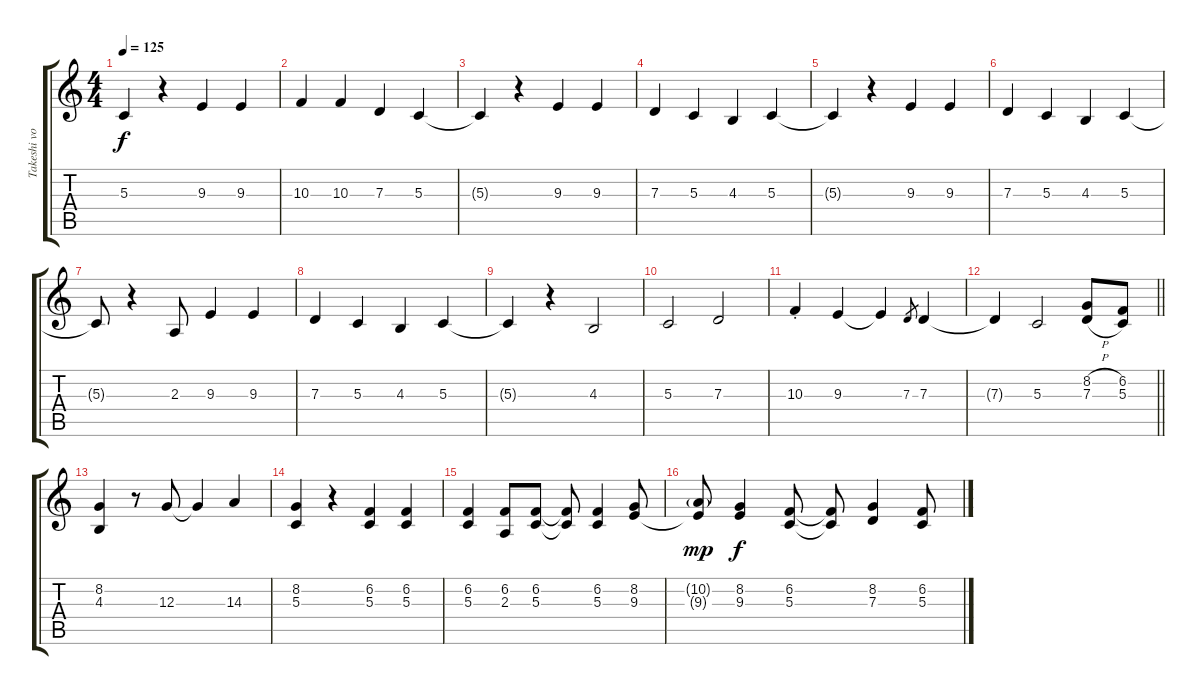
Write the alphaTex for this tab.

\track ("Takeshi voice" "Takeshi vo") {instrument oboe}
\staff {score tabs}
\tuning (E4 B3 G3 D3 A2 E2) {hide}
\ts (4 4)
\tempo 125
\clef g2
\ks c
5.3{t}.4{dy f} r.4 9.3.4 9.3.4 |
10.3.4 10.3.4 7.3.4 5.3.4 |
5.3{t}.4 r.4 9.3.4 9.3.4 |
7.3.4 5.3.4 4.3.4 5.3.4 |
5.3{t}.4 r.4 9.3.4 9.3.4 |
7.3.4 5.3.4 4.3.4 5.3.4 |
5.3{t}.8 r.4 2.3.8 9.3.4 9.3.4 |
7.3.4 5.3.4 4.3.4 5.3.4 |
5.3{t}.4 r.4 4.3.2 |
5.3.2 7.3.2 |
10.3{st}.4 9.3.4 9.3{t}.4 7.3.8{gr} 7.3.4 |
\barLineRight lightlight
7.3{t}.4 5.3.2 (8.2{h} 7.3{h}).8 (6.2 5.3).8 |
(8.2 4.3).4 r.8 12.3.8 12.3{t}.4 14.3.4 |
(8.2 5.3).4 r.4 (6.2 5.3).4 (6.2 5.3).4 |
(6.2 5.3).4 (6.2 2.3).8 (6.2 5.3).8 (6.2{t} 5.3{t}).8 (6.2 5.3).4 (8.2 9.3).8 |
(10.2{g} 9.3{t}).8{dy mp} (8.2 9.3).4{dy f} (6.2 5.3).8 (6.2{t} 5.3{t}).8 (8.2 7.3).4 (6.2 5.3).8
